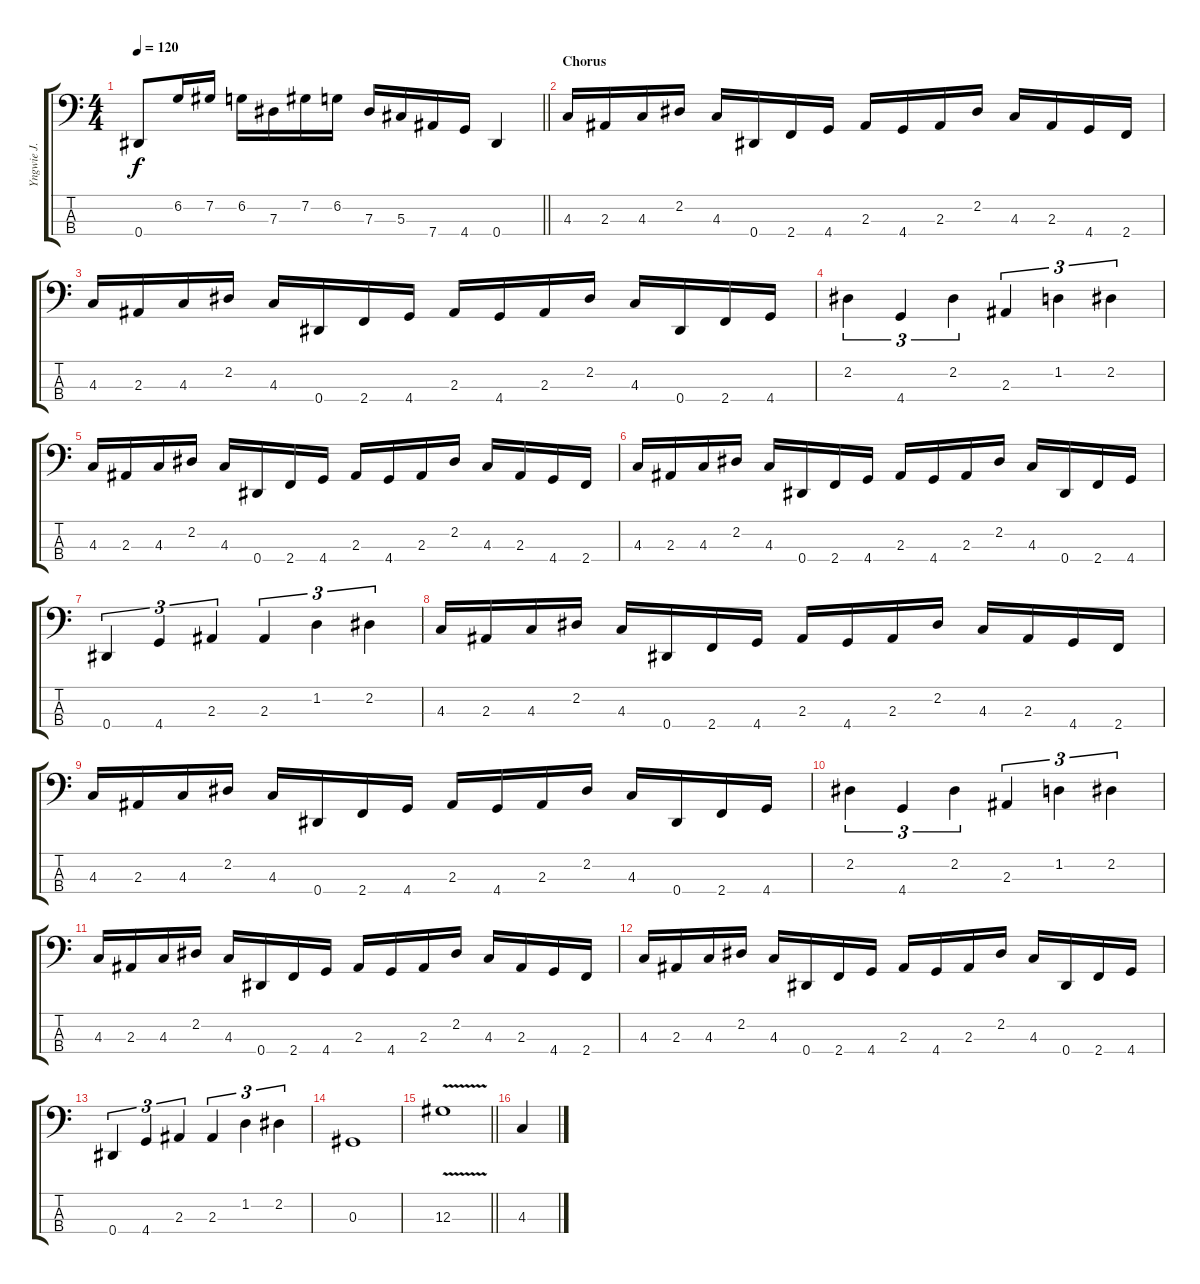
\track ("Yngwie J. Malmsteen" "Yngwie J. ") {instrument electricbassfinger}
\staff {score tabs}
\tuning (Gb2 Db2 Ab1 Eb1) {hide}
\ts (4 4)
\tempo 120
\clef f4
\barLineRight lightlight
\ks c
0.4.8{dy f} 6.2.16 7.2.16 6.2.16 7.3.16 7.2.16 6.2.16 7.3.16 5.3.16 7.4.16 4.4.16 0.4.4 |
\section ("" "Chorus")
4.3.16 2.3.16 4.3.16 2.2.16 4.3.16 0.4.16 2.4.16 4.4.16 2.3.16 4.4.16 2.3.16 2.2.16 4.3.16 2.3.16 4.4.16 2.4.16 |
4.3.16 2.3.16 4.3.16 2.2.16 4.3.16 0.4.16 2.4.16 4.4.16 2.3.16 4.4.16 2.3.16 2.2.16 4.3.16 0.4.16 2.4.16 4.4.16 |
2.2.4{tu (3 2)} 4.4.4{tu (3 2)} 2.2.4{tu (3 2)} 2.3.4{tu (3 2)} 1.2.4{tu (3 2)} 2.2.4{tu (3 2)} |
4.3.16 2.3.16 4.3.16 2.2.16 4.3.16 0.4.16 2.4.16 4.4.16 2.3.16 4.4.16 2.3.16 2.2.16 4.3.16 2.3.16 4.4.16 2.4.16 |
4.3.16 2.3.16 4.3.16 2.2.16 4.3.16 0.4.16 2.4.16 4.4.16 2.3.16 4.4.16 2.3.16 2.2.16 4.3.16 0.4.16 2.4.16 4.4.16 |
0.4.4{tu (3 2)} 4.4.4{tu (3 2)} 2.3.4{tu (3 2)} 2.3.4{tu (3 2)} 1.2.4{tu (3 2)} 2.2.4{tu (3 2)} |
4.3.16 2.3.16 4.3.16 2.2.16 4.3.16 0.4.16 2.4.16 4.4.16 2.3.16 4.4.16 2.3.16 2.2.16 4.3.16 2.3.16 4.4.16 2.4.16 |
4.3.16 2.3.16 4.3.16 2.2.16 4.3.16 0.4.16 2.4.16 4.4.16 2.3.16 4.4.16 2.3.16 2.2.16 4.3.16 0.4.16 2.4.16 4.4.16 |
2.2.4{tu (3 2)} 4.4.4{tu (3 2)} 2.2.4{tu (3 2)} 2.3.4{tu (3 2)} 1.2.4{tu (3 2)} 2.2.4{tu (3 2)} |
4.3.16 2.3.16 4.3.16 2.2.16 4.3.16 0.4.16 2.4.16 4.4.16 2.3.16 4.4.16 2.3.16 2.2.16 4.3.16 2.3.16 4.4.16 2.4.16 |
4.3.16 2.3.16 4.3.16 2.2.16 4.3.16 0.4.16 2.4.16 4.4.16 2.3.16 4.4.16 2.3.16 2.2.16 4.3.16 0.4.16 2.4.16 4.4.16 |
0.4.4{tu (3 2)} 4.4.4{tu (3 2)} 2.3.4{tu (3 2)} 2.3.4{tu (3 2)} 1.2.4{tu (3 2)} 2.2.4{tu (3 2)} |
0.3.1 |
\barLineRight lightlight
12.3{v}.1 |
4.3.4
